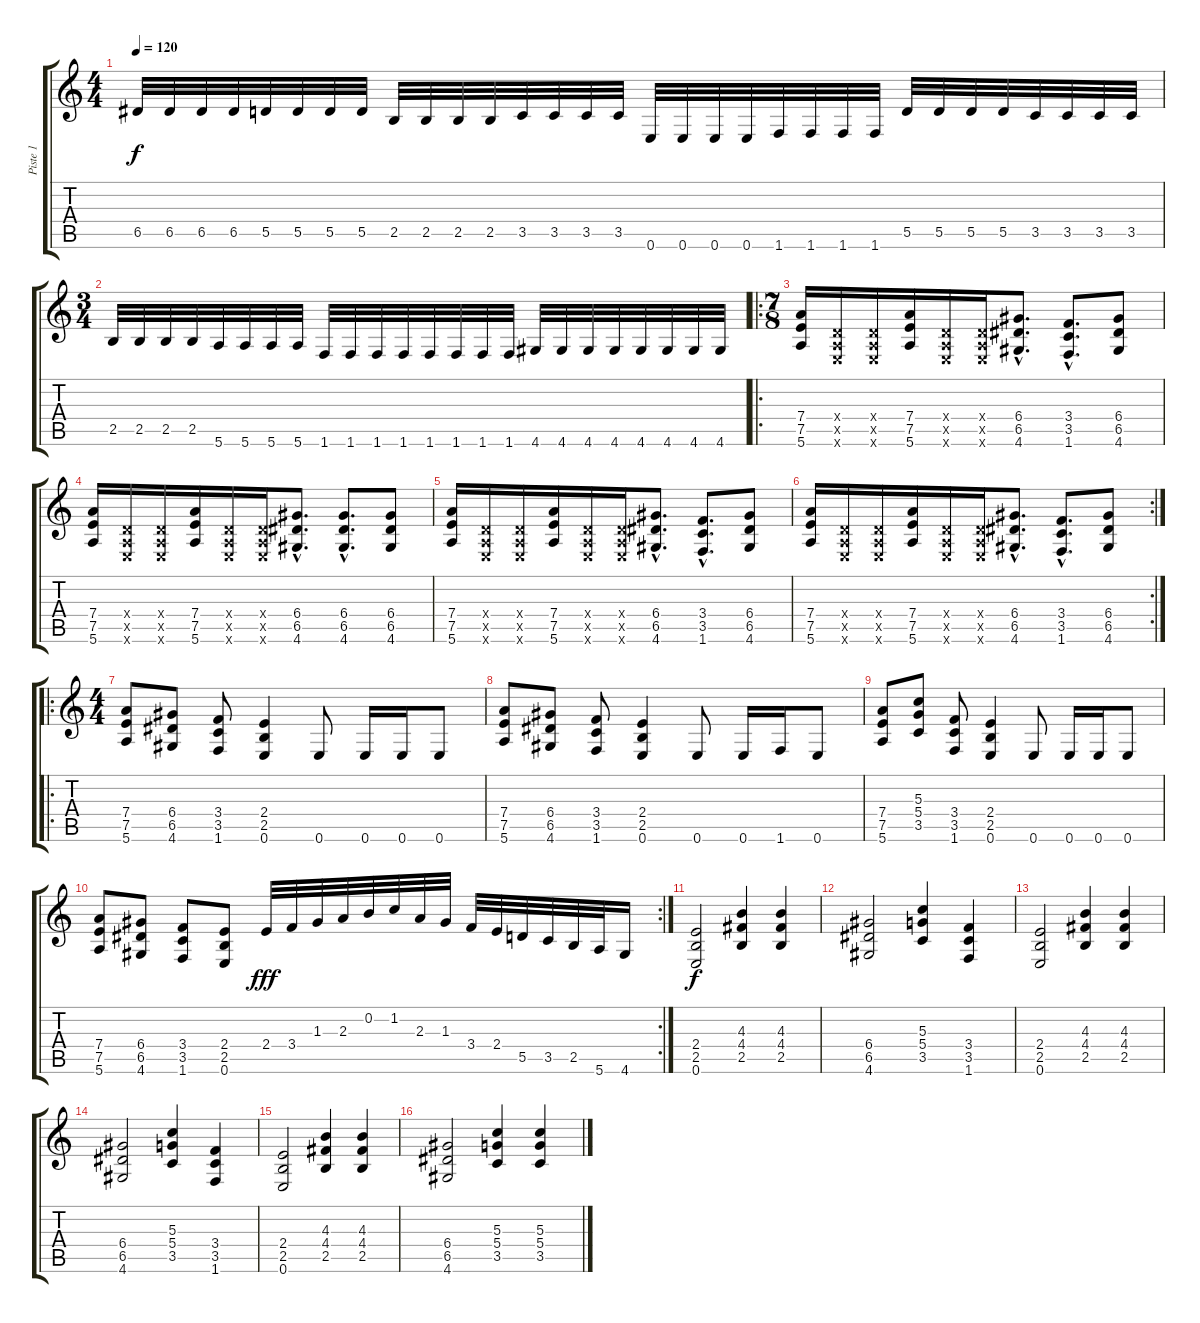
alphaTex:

\track ("Piste 1" "Piste 1") {instrument distortionguitar}
\staff {score tabs}
\tuning (E4 B3 G3 D3 A2 E2) {hide}
\ts (4 4)
\tempo 120
\clef g2
\ks c
6.5.32{dy f} 6.5.32 6.5.32 6.5.32 5.5.32 5.5.32 5.5.32 5.5.32 2.5.32 2.5.32 2.5.32 2.5.32 3.5.32 3.5.32 3.5.32 3.5.32 0.6.32 0.6.32 0.6.32 0.6.32 1.6.32 1.6.32 1.6.32 1.6.32 5.5.32 5.5.32 5.5.32 5.5.32 3.5.32 3.5.32 3.5.32 3.5.32 |
\ts (3 4)
2.5.32 2.5.32 2.5.32 2.5.32 5.6.32 5.6.32 5.6.32 5.6.32 1.6.32 1.6.32 1.6.32 1.6.32 1.6.32 1.6.32 1.6.32 1.6.32 4.6.32 4.6.32 4.6.32 4.6.32 4.6.32 4.6.32 4.6.32 4.6.32 |
\ro
\ts (7 8)
(7.4 7.5 5.6).16 (0.4{x} 0.5{x} 0.6{x}).16 (0.4{x} 0.5{x} 0.6{x}).16 (7.4 7.5 5.6).16 (0.4{x} 0.5{x} 0.6{x}).16 (0.4{x} 0.5{x} 0.6{x}).16 (6.4{hac} 6.5{hac} 4.6{hac}).8{d} (3.4{hac} 3.5{hac} 1.6{hac}).8{d} (6.4 6.5 4.6).8 |
(7.4 7.5 5.6).16 (0.4{x} 0.5{x} 0.6{x}).16 (0.4{x} 0.5{x} 0.6{x}).16 (7.4 7.5 5.6).16 (0.4{x} 0.5{x} 0.6{x}).16 (0.4{x} 0.5{x} 0.6{x}).16 (6.4{hac} 6.5{hac} 4.6{hac}).8{d} (6.4{hac} 6.5{hac} 4.6{hac}).8{d} (6.4 6.5 4.6).8 |
(7.4 7.5 5.6).16 (0.4{x} 0.5{x} 0.6{x}).16 (0.4{x} 0.5{x} 0.6{x}).16 (7.4 7.5 5.6).16 (0.4{x} 0.5{x} 0.6{x}).16 (0.4{x} 0.5{x} 0.6{x}).16 (6.4{hac} 6.5{hac} 4.6{hac}).8{d} (3.4{hac} 3.5{hac} 1.6{hac}).8{d} (6.4 6.5 4.6).8 |
\rc 2
(7.4 7.5 5.6).16 (0.4{x} 0.5{x} 0.6{x}).16 (0.4{x} 0.5{x} 0.6{x}).16 (7.4 7.5 5.6).16 (0.4{x} 0.5{x} 0.6{x}).16 (0.4{x} 0.5{x} 0.6{x}).16 (6.4{hac} 6.5{hac} 4.6{hac}).8{d} (3.4{hac} 3.5{hac} 1.6{hac}).8{d} (6.4 6.5 4.6).8 |
\ro
\ts (4 4)
(7.4 7.5 5.6).8 (6.4 6.5 4.6).8 (3.4 3.5 1.6).8 (2.4 2.5 0.6).4 0.6.8 0.6.16 0.6.16 0.6.8 |
(7.4 7.5 5.6).8 (6.4 6.5 4.6).8 (3.4 3.5 1.6).8 (2.4 2.5 0.6).4 0.6.8 0.6.16 1.6.16 0.6.8 |
(7.4 7.5 5.6).8 (5.3 5.4 3.5).8 (3.4 3.5 1.6).8 (2.4 2.5 0.6).4 0.6.8 0.6.16 0.6.16 0.6.8 |
\rc 2
(7.4 7.5 5.6).8 (6.4 6.5 4.6).8 (3.4 3.5 1.6).8 (2.4 2.5 0.6).8 2.4.32{dy fff} 3.4.32 1.3.32 2.3.32 0.2.32 1.2.32 2.3.32 1.3.32 3.4.32 2.4.32 5.5.32 3.5.32 2.5.32 5.6.32 4.6.16 |
(2.4 2.5 0.6).2{dy f} (4.3 4.4 2.5).4 (4.3 4.4 2.5).4 |
(6.4 6.5 4.6).2 (5.3 5.4 3.5).4 (3.4 3.5 1.6).4 |
(2.4 2.5 0.6).2 (4.3 4.4 2.5).4 (4.3 4.4 2.5).4 |
(6.4 6.5 4.6).2 (5.3 5.4 3.5).4 (3.4 3.5 1.6).4 |
(2.4 2.5 0.6).2 (4.3 4.4 2.5).4 (4.3 4.4 2.5).4 |
(6.4 6.5 4.6).2 (5.3 5.4 3.5).4 (5.3 5.4 3.5).4
